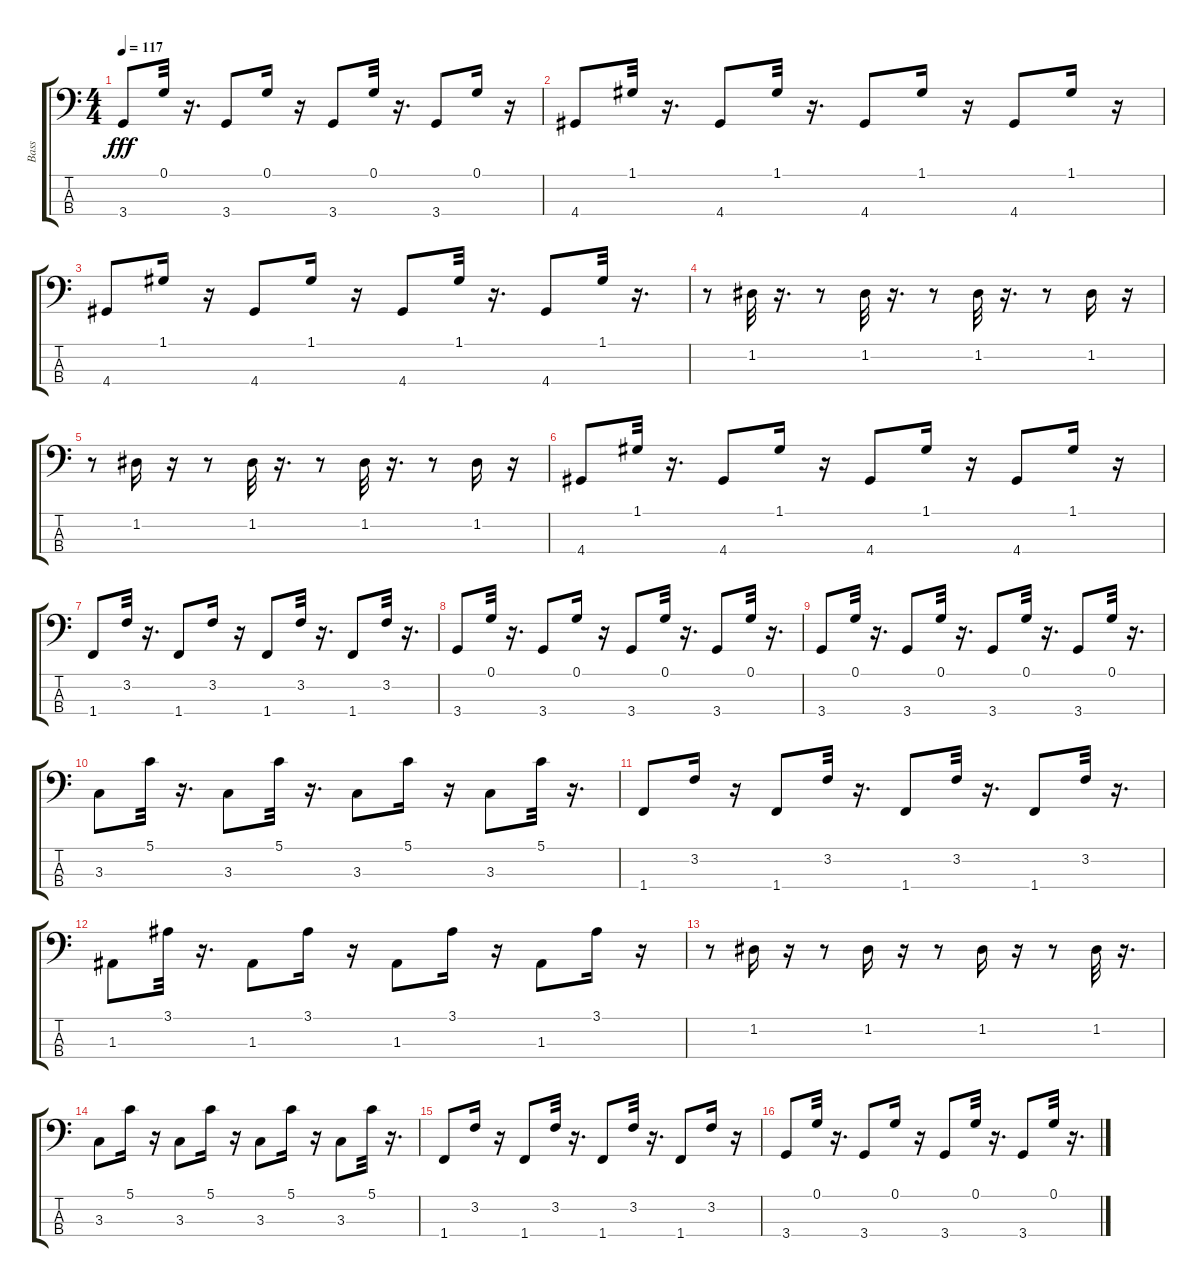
\track ("Bass" "Bass") {instrument synthbass2}
\staff {score tabs}
\tuning (G2 D2 A1 E1) {hide}
\ts (4 4)
\tempo 117
\clef f4
\ks c
3.4.8{dy fff} 0.1.32 r.16{d} 3.4.8 0.1.16 r.16 3.4.8 0.1.32 r.16{d} 3.4.8 0.1.16 r.16 |
4.4.8 1.1.32 r.16{d} 4.4.8 1.1.32 r.16{d} 4.4.8 1.1.16 r.16 4.4.8 1.1.16 r.16 |
4.4.8 1.1.16 r.16 4.4.8 1.1.16 r.16 4.4.8 1.1.32 r.16{d} 4.4.8 1.1.32 r.16{d} |
r.8 1.2.32 r.16{d} r.8 1.2.32 r.16{d} r.8 1.2.32 r.16{d} r.8 1.2.16 r.16 |
r.8 1.2.16 r.16 r.8 1.2.32 r.16{d} r.8 1.2.32 r.16{d} r.8 1.2.16 r.16 |
4.4.8 1.1.32 r.16{d} 4.4.8 1.1.16 r.16 4.4.8 1.1.16 r.16 4.4.8 1.1.16 r.16 |
1.4.8 3.2.32 r.16{d} 1.4.8 3.2.16 r.16 1.4.8 3.2.32 r.16{d} 1.4.8 3.2.32 r.16{d} |
3.4.8 0.1.32 r.16{d} 3.4.8 0.1.16 r.16 3.4.8 0.1.32 r.16{d} 3.4.8 0.1.32 r.16{d} |
3.4.8 0.1.32 r.16{d} 3.4.8 0.1.32 r.16{d} 3.4.8 0.1.32 r.16{d} 3.4.8 0.1.32 r.16{d} |
3.3.8 5.1.32 r.16{d} 3.3.8 5.1.32 r.16{d} 3.3.8 5.1.16 r.16 3.3.8 5.1.32 r.16{d} |
1.4.8 3.2.16 r.16 1.4.8 3.2.32 r.16{d} 1.4.8 3.2.32 r.16{d} 1.4.8 3.2.32 r.16{d} |
1.3.8 3.1.32 r.16{d} 1.3.8 3.1.16 r.16 1.3.8 3.1.16 r.16 1.3.8 3.1.16 r.16 |
r.8 1.2.16 r.16 r.8 1.2.16 r.16 r.8 1.2.16 r.16 r.8 1.2.32 r.16{d} |
3.3.8 5.1.16 r.16 3.3.8 5.1.16 r.16 3.3.8 5.1.16 r.16 3.3.8 5.1.32 r.16{d} |
1.4.8 3.2.16 r.16 1.4.8 3.2.32 r.16{d} 1.4.8 3.2.32 r.16{d} 1.4.8 3.2.16 r.16 |
3.4.8 0.1.32 r.16{d} 3.4.8 0.1.16 r.16 3.4.8 0.1.32 r.16{d} 3.4.8 0.1.32 r.16{d}
